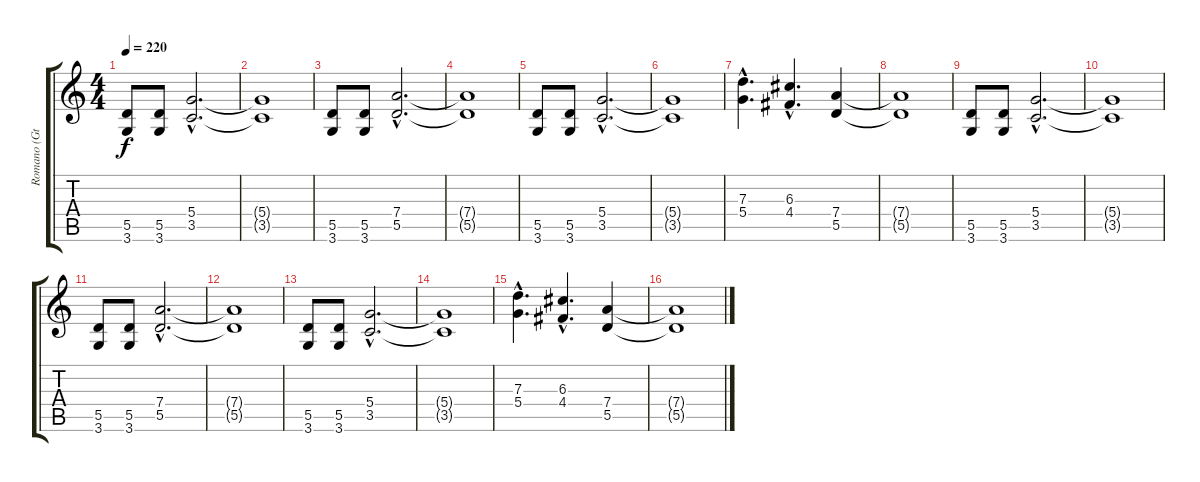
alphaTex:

\track ("Romano (Gtr 1)" "Romano (Gt") {instrument distortionguitar}
\staff {score tabs}
\tuning (E4 B3 G3 D3 A2 E2) {hide}
\ts (4 4)
\tempo 220
\clef g2
\ks c
(5.5 3.6).8{dy f} (5.5 3.6).8 (5.4{hac} 3.5{hac}).2{d} |
(5.4{t} 3.5{t}).1 |
(5.5 3.6).8 (5.5 3.6).8 (7.4{hac} 5.5{hac}).2{d} |
(7.4{t} 5.5{t}).1 |
(5.5 3.6).8 (5.5 3.6).8 (5.4{hac} 3.5{hac}).2{d} |
(5.4{t} 3.5{t}).1 |
(7.3{hac} 5.4{hac}).4{d} (6.3{hac} 4.4{hac}).4{d} (7.4 5.5).4 |
(7.4{t} 5.5{t}).1 |
(5.5 3.6).8 (5.5 3.6).8 (5.4{hac} 3.5{hac}).2{d} |
(5.4{t} 3.5{t}).1 |
(5.5 3.6).8 (5.5 3.6).8 (7.4{hac} 5.5{hac}).2{d} |
(7.4{t} 5.5{t}).1 |
(5.5 3.6).8 (5.5 3.6).8 (5.4{hac} 3.5{hac}).2{d} |
(5.4{t} 3.5{t}).1 |
(7.3{hac} 5.4{hac}).4{d} (6.3{hac} 4.4{hac}).4{d} (7.4 5.5).4 |
(7.4{t} 5.5{t}).1
